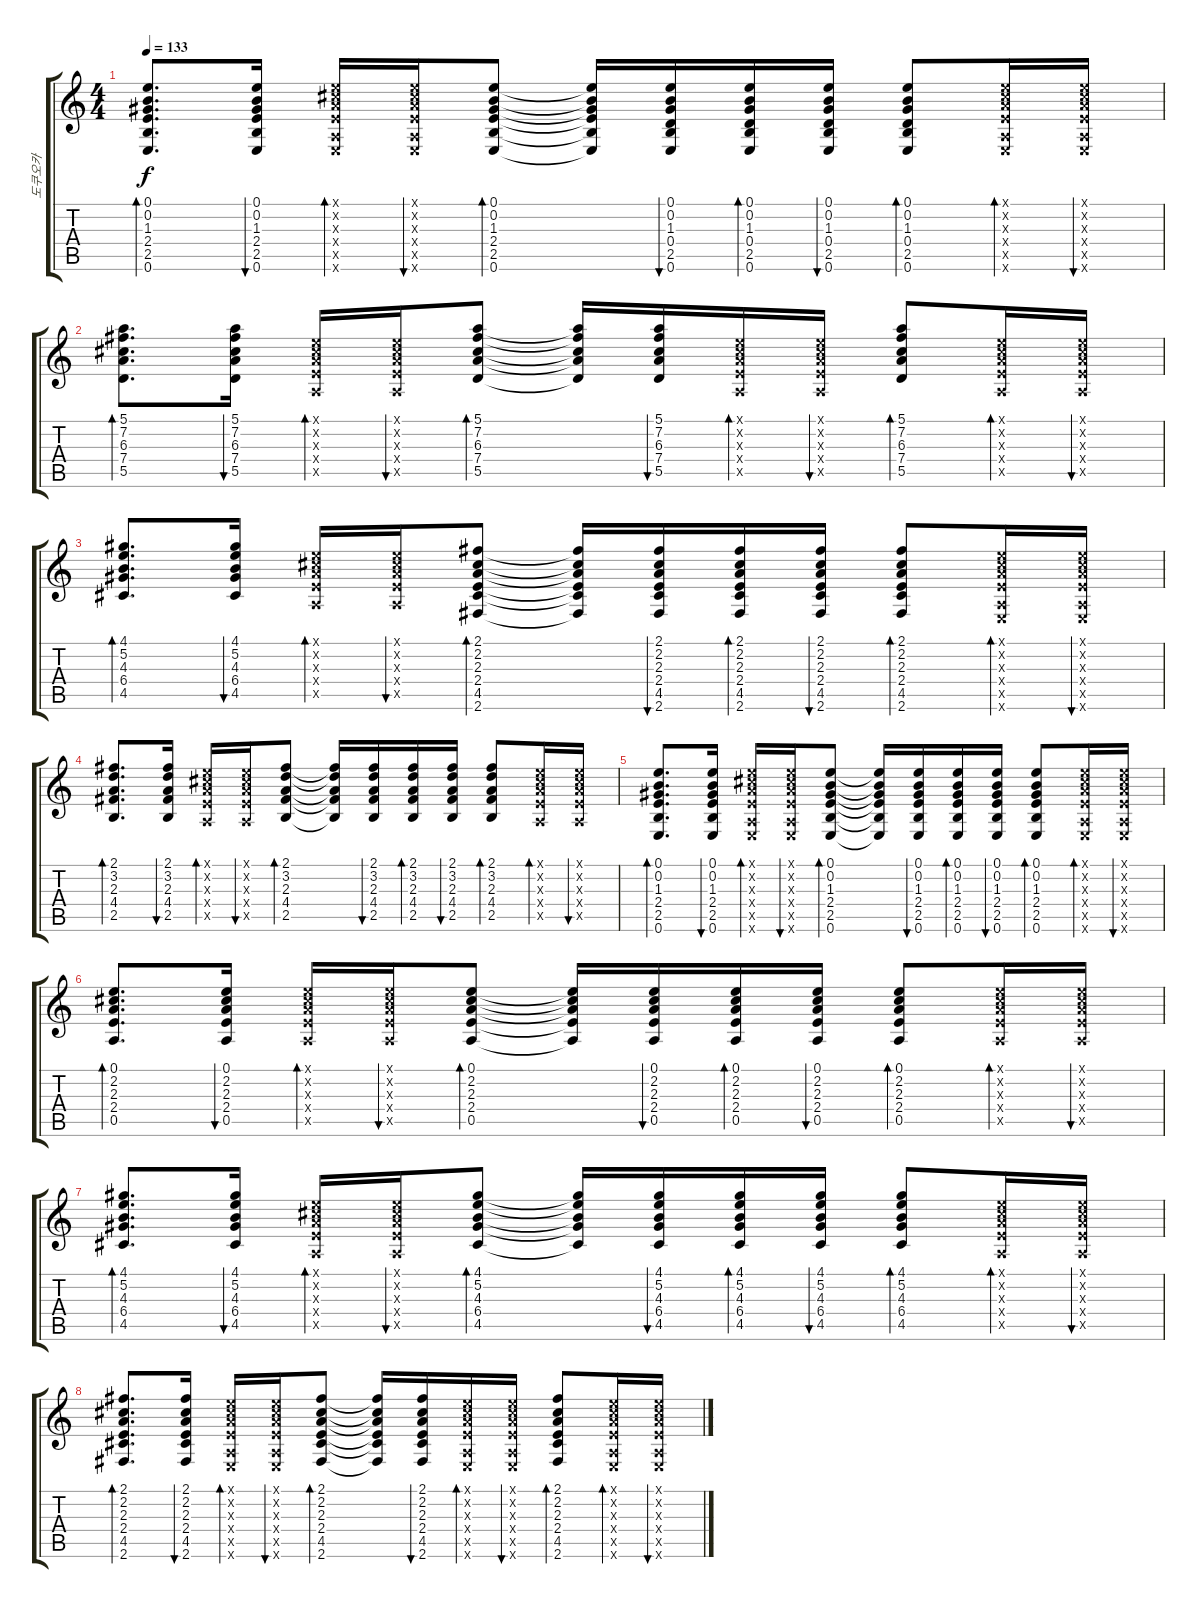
\track ("도쿠오카" "도쿠오카") {instrument acousticguitarsteel}
\staff {score tabs}
\tuning (E4 B3 G3 D3 A2 E2) {hide}
\ts (4 4)
\tempo 133
\clef g2
\ks c
(0.1 0.2 1.3 2.4 2.5 0.6).8{d bd 30 dy f} (0.1 0.2 1.3 2.4 2.5 0.6).16{bu 30} (0.1{x} 2.2{x} 2.3{x} 2.4{x} 0.5{x} 0.6{x}).16{bd 30} (0.1{x} 2.2{x} 2.3{x} 2.4{x} 0.5{x} 0.6{x}).16{bu 30} (0.1 0.2 1.3 2.4 2.5 0.6).8{bd 30} (0.1{t} 0.2{t} 1.3{t} 2.4{t} 2.5{t} 0.6{t}).16 (0.1 0.2 1.3 0.4 2.5 0.6).16{bu 30} (0.1 0.2 1.3 0.4 2.5 0.6).16{bd 30} (0.1 0.2 1.3 0.4 2.5 0.6).16{bu 30} (0.1 0.2 1.3 0.4 2.5 0.6).8{bd 30} (0.1{x} 2.2{x} 2.3{x} 2.4{x} 0.5{x} 0.6{x}).16{bd 30} (0.1{x} 2.2{x} 2.3{x} 2.4{x} 0.5{x} 0.6{x}).16{bu 30} |
(5.1 7.2 6.3 7.4 5.5).8{d bd 30} (5.1 7.2 6.3 7.4 5.5).16{bu 30} (0.1{x} 2.2{x} 2.3{x} 2.4{x} 0.5{x}).16{bd 30} (0.1{x} 2.2{x} 2.3{x} 2.4{x} 0.5{x}).16{bu 30} (5.1 7.2 6.3 7.4 5.5).8{bd 30} (5.1{t} 7.2{t} 6.3{t} 7.4{t} 5.5{t}).16 (5.1 7.2 6.3 7.4 5.5).16{bu 30} (0.1{x} 2.2{x} 2.3{x} 2.4{x} 0.5{x}).16{bd 30} (0.1{x} 2.2{x} 2.3{x} 2.4{x} 0.5{x}).16{bu 30} (5.1 7.2 6.3 7.4 5.5).8{bd 30} (0.1{x} 2.2{x} 2.3{x} 2.4{x} 0.5{x}).16{bd 30} (0.1{x} 2.2{x} 2.3{x} 2.4{x} 0.5{x}).16{bu 30} |
(4.1 5.2 4.3 6.4 4.5).8{d bd 30} (4.1 5.2 4.3 6.4 4.5).16{bu 30} (0.1{x} 2.2{x} 2.3{x} 2.4{x} 0.5{x}).16{bd 30} (0.1{x} 2.2{x} 2.3{x} 2.4{x} 0.5{x}).16{bu 30} (2.1 2.2 2.3 2.4 4.5 2.6).8{bd 30} (2.1{t} 2.2{t} 2.3{t} 2.4{t} 4.5{t} 2.6{t}).16 (2.1 2.2 2.3 2.4 4.5 2.6).16{bu 30} (2.1 2.2 2.3 2.4 4.5 2.6).16{bd 30} (2.1 2.2 2.3 2.4 4.5 2.6).16{bu 30} (2.1 2.2 2.3 2.4 4.5 2.6).8{bd 30} (0.1{x} 2.2{x} 2.3{x} 2.4{x} 0.5{x} 0.6{x}).16{bd 30} (0.1{x} 2.2{x} 2.3{x} 2.4{x} 0.5{x} 0.6{x}).16{bu 30} |
(2.1 3.2 2.3 4.4 2.5).8{d bd 30} (2.1 3.2 2.3 4.4 2.5).16{bu 30} (0.1{x} 2.2{x} 2.3{x} 2.4{x} 0.5{x}).16{bd 30} (0.1{x} 2.2{x} 2.3{x} 2.4{x} 0.5{x}).16{bu 30} (2.1 3.2 2.3 4.4 2.5).8{bd 30} (2.1{t} 3.2{t} 2.3{t} 4.4{t} 2.5{t}).16 (2.1 3.2 2.3 4.4 2.5).16{bu 30} (2.1 3.2 2.3 4.4 2.5).16{bd 30} (2.1 3.2 2.3 4.4 2.5).16{bu 30} (2.1 3.2 2.3 4.4 2.5).8{bd 30} (0.1{x} 2.2{x} 2.3{x} 2.4{x} 0.5{x}).16{bd 30} (0.1{x} 2.2{x} 2.3{x} 2.4{x} 0.5{x}).16{bu 30} |
(0.1 0.2 1.3 2.4 2.5 0.6).8{d bd 30} (0.1 0.2 1.3 2.4 2.5 0.6).16{bu 30} (0.1{x} 2.2{x} 2.3{x} 2.4{x} 0.5{x} 0.6{x}).16{bd 30} (0.1{x} 2.2{x} 2.3{x} 2.4{x} 0.5{x} 0.6{x}).16{bu 30} (0.1 0.2 1.3 2.4 2.5 0.6).8{bd 30} (0.1{t} 0.2{t} 1.3{t} 2.4{t} 2.5{t} 0.6{t}).16 (0.1 0.2 1.3 2.4 2.5 0.6).16{bu 30} (0.1 0.2 1.3 2.4 2.5 0.6).16{bd 30} (0.1 0.2 1.3 2.4 2.5 0.6).16{bu 30} (0.1 0.2 1.3 2.4 2.5 0.6).8{bd 30} (0.1{x} 2.2{x} 2.3{x} 2.4{x} 0.5{x} 0.6{x}).16{bd 30} (0.1{x} 2.2{x} 2.3{x} 2.4{x} 0.5{x} 0.6{x}).16{bu 30} |
(0.1 2.2 2.3 2.4 0.5).8{d bd 30} (0.1 2.2 2.3 2.4 0.5).16{bu 30} (0.1{x} 2.2{x} 2.3{x} 2.4{x} 0.5{x}).16{bd 30} (0.1{x} 2.2{x} 2.3{x} 2.4{x} 0.5{x}).16{bu 30} (0.1 2.2 2.3 2.4 0.5).8{bd 30} (0.1{t} 2.2{t} 2.3{t} 2.4{t} 0.5{t}).16 (0.1 2.2 2.3 2.4 0.5).16{bu 30} (0.1 2.2 2.3 2.4 0.5).16{bd 30} (0.1 2.2 2.3 2.4 0.5).16{bu 30} (0.1 2.2 2.3 2.4 0.5).8{bd 30} (0.1{x} 2.2{x} 2.3{x} 2.4{x} 0.5{x}).16{bd 30} (0.1{x} 2.2{x} 2.3{x} 2.4{x} 0.5{x}).16{bu 30} |
(4.1 5.2 4.3 6.4 4.5).8{d bd 30} (4.1 5.2 4.3 6.4 4.5).16{bu 30} (0.1{x} 2.2{x} 2.3{x} 2.4{x} 0.5{x}).16{bd 30} (0.1{x} 2.2{x} 2.3{x} 2.4{x} 0.5{x}).16{bu 30} (4.1 5.2 4.3 6.4 4.5).8{bd 30} (4.1{t} 5.2{t} 4.3{t} 6.4{t} 4.5{t}).16 (4.1 5.2 4.3 6.4 4.5).16{bu 30} (4.1 5.2 4.3 6.4 4.5).16{bd 30} (4.1 5.2 4.3 6.4 4.5).16{bu 30} (4.1 5.2 4.3 6.4 4.5).8{bd 30} (0.1{x} 2.2{x} 2.3{x} 2.4{x} 0.5{x}).16{bd 30} (0.1{x} 2.2{x} 2.3{x} 2.4{x} 0.5{x}).16{bu 30} |
(2.1 2.2 2.3 2.4 4.5 2.6).8{d bd 30} (2.1 2.2 2.3 2.4 4.5 2.6).16{bu 30} (0.1{x} 2.2{x} 2.3{x} 2.4{x} 0.5{x} 0.6{x}).16{bd 30} (0.1{x} 2.2{x} 2.3{x} 2.4{x} 0.5{x} 0.6{x}).16{bu 30} (2.1 2.2 2.3 2.4 4.5 2.6).8{bd 30} (2.1{t} 2.2{t} 2.3{t} 2.4{t} 4.5{t} 2.6{t}).16 (2.1 2.2 2.3 2.4 4.5 2.6).16{bu 30} (0.1{x} 2.2{x} 2.3{x} 2.4{x} 0.5{x} 0.6{x}).16{bd 30} (0.1{x} 2.2{x} 2.3{x} 2.4{x} 0.5{x} 0.6{x}).16{bu 30} (2.1 2.2 2.3 2.4 4.5 2.6).8{bd 30} (0.1{x} 2.2{x} 2.3{x} 2.4{x} 0.5{x} 0.6{x}).16{bd 30} (0.1{x} 2.2{x} 2.3{x} 2.4{x} 0.5{x} 0.6{x}).16{bu 30}
